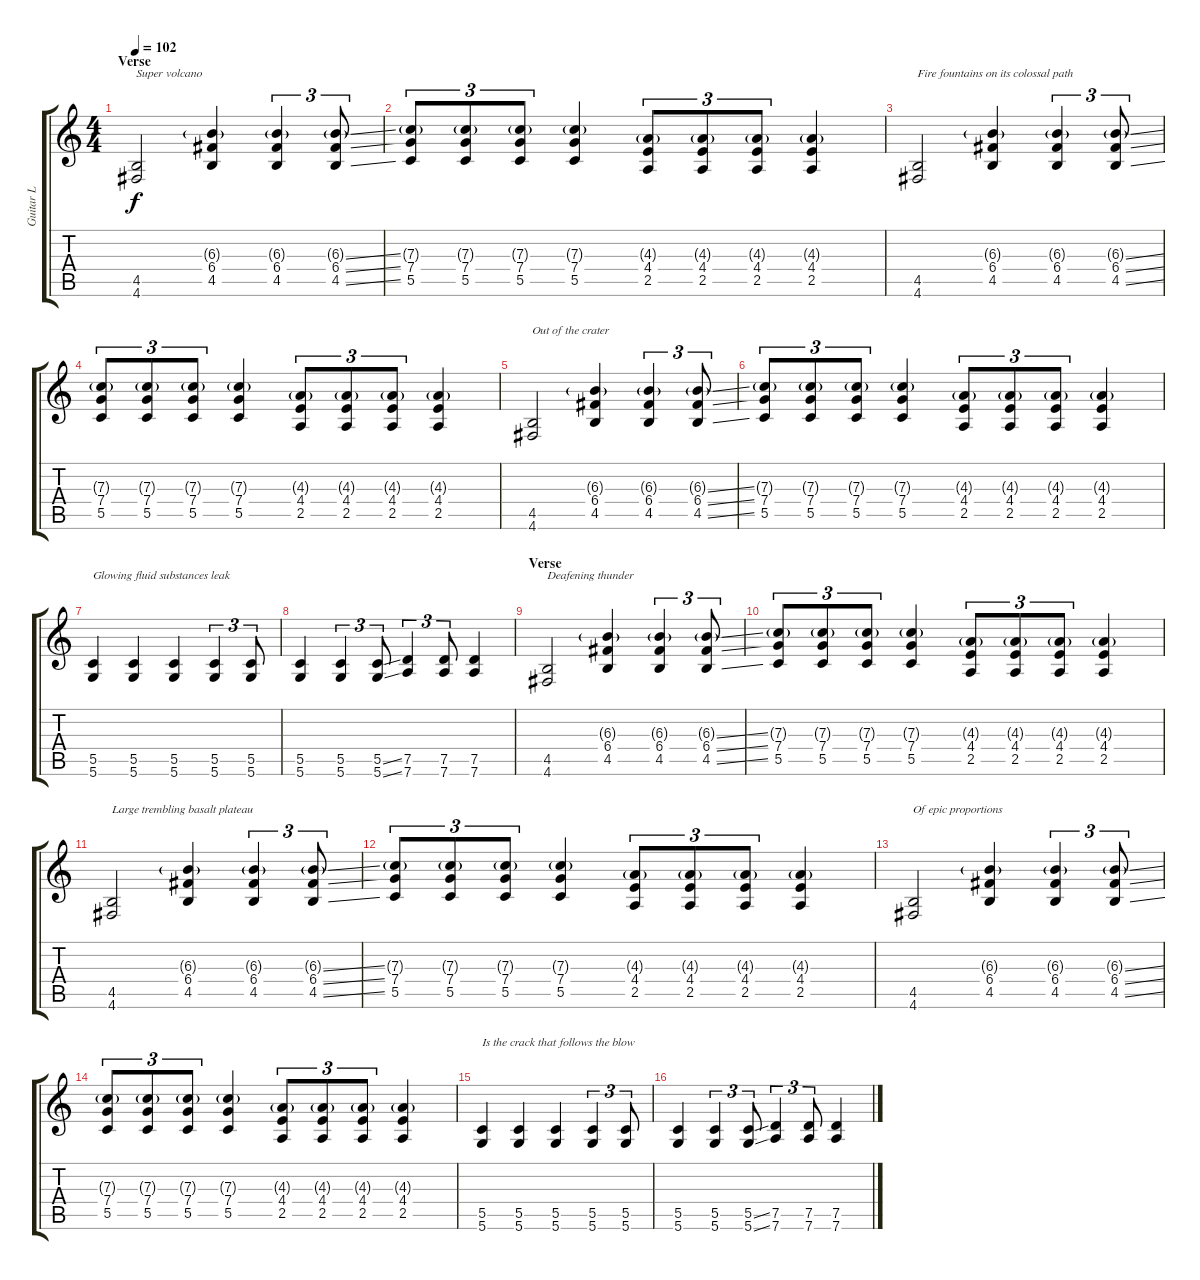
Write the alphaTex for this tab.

\track ("Guitar L" "Guitar L") {instrument distortionguitar}
\staff {score tabs}
\tuning (D4 A3 F3 C3 G2 D2) {hide}
\ts (4 4)
\section ("" "Verse")
\tempo 102
\clef g2
\ks c
(4.5 4.6).2{txt "Super volcano" dy f} (6.3{g} 6.4 4.5).4 (6.3{g} 6.4 4.5).4{tu (3 2)} (6.3{ss g} 6.4{ss} 4.5{ss}).8{tu (3 2)} |
(7.3{g} 7.4 5.5).8{tu (3 2)} (7.3{g} 7.4 5.5).8{tu (3 2)} (7.3{g} 7.4 5.5).8{tu (3 2)} (7.3{g} 7.4 5.5).4 (4.3{g} 4.4 2.5).8{tu (3 2)} (4.3{g} 4.4 2.5).8{tu (3 2)} (4.3{g} 4.4 2.5).8{tu (3 2)} (4.3{g} 4.4 2.5).4 |
(4.5 4.6).2{txt "Fire fountains on its colossal path"} (6.3{g} 6.4 4.5).4 (6.3{g} 6.4 4.5).4{tu (3 2)} (6.3{ss g} 6.4{ss} 4.5{ss}).8{tu (3 2)} |
(7.3{g} 7.4 5.5).8{tu (3 2)} (7.3{g} 7.4 5.5).8{tu (3 2)} (7.3{g} 7.4 5.5).8{tu (3 2)} (7.3{g} 7.4 5.5).4 (4.3{g} 4.4 2.5).8{tu (3 2)} (4.3{g} 4.4 2.5).8{tu (3 2)} (4.3{g} 4.4 2.5).8{tu (3 2)} (4.3{g} 4.4 2.5).4 |
(4.5 4.6).2{txt "Out of the crater"} (6.3{g} 6.4 4.5).4 (6.3{g} 6.4 4.5).4{tu (3 2)} (6.3{ss g} 6.4{ss} 4.5{ss}).8{tu (3 2)} |
(7.3{g} 7.4 5.5).8{tu (3 2)} (7.3{g} 7.4 5.5).8{tu (3 2)} (7.3{g} 7.4 5.5).8{tu (3 2)} (7.3{g} 7.4 5.5).4 (4.3{g} 4.4 2.5).8{tu (3 2)} (4.3{g} 4.4 2.5).8{tu (3 2)} (4.3{g} 4.4 2.5).8{tu (3 2)} (4.3{g} 4.4 2.5).4 |
(5.5 5.6).4{txt "Glowing fluid substances leak"} (5.5 5.6).4 (5.5 5.6).4 (5.5 5.6).4{tu (3 2)} (5.5 5.6).8{tu (3 2)} |
(5.5 5.6).4 (5.5 5.6).4{tu (3 2)} (5.5{ss} 5.6{ss}).8{tu (3 2)} (7.5 7.6).4{tu (3 2)} (7.5 7.6).8{tu (3 2)} (7.5 7.6).4 |
\section ("" "Verse")
(4.5 4.6).2{txt "Deafening thunder"} (6.3{g} 6.4 4.5).4 (6.3{g} 6.4 4.5).4{tu (3 2)} (6.3{ss g} 6.4{ss} 4.5{ss}).8{tu (3 2)} |
(7.3{g} 7.4 5.5).8{tu (3 2)} (7.3{g} 7.4 5.5).8{tu (3 2)} (7.3{g} 7.4 5.5).8{tu (3 2)} (7.3{g} 7.4 5.5).4 (4.3{g} 4.4 2.5).8{tu (3 2)} (4.3{g} 4.4 2.5).8{tu (3 2)} (4.3{g} 4.4 2.5).8{tu (3 2)} (4.3{g} 4.4 2.5).4 |
(4.5 4.6).2{txt "Large trembling basalt plateau"} (6.3{g} 6.4 4.5).4 (6.3{g} 6.4 4.5).4{tu (3 2)} (6.3{ss g} 6.4{ss} 4.5{ss}).8{tu (3 2)} |
(7.3{g} 7.4 5.5).8{tu (3 2)} (7.3{g} 7.4 5.5).8{tu (3 2)} (7.3{g} 7.4 5.5).8{tu (3 2)} (7.3{g} 7.4 5.5).4 (4.3{g} 4.4 2.5).8{tu (3 2)} (4.3{g} 4.4 2.5).8{tu (3 2)} (4.3{g} 4.4 2.5).8{tu (3 2)} (4.3{g} 4.4 2.5).4 |
(4.5 4.6).2{txt "Of epic proportions"} (6.3{g} 6.4 4.5).4 (6.3{g} 6.4 4.5).4{tu (3 2)} (6.3{ss g} 6.4{ss} 4.5{ss}).8{tu (3 2)} |
(7.3{g} 7.4 5.5).8{tu (3 2)} (7.3{g} 7.4 5.5).8{tu (3 2)} (7.3{g} 7.4 5.5).8{tu (3 2)} (7.3{g} 7.4 5.5).4 (4.3{g} 4.4 2.5).8{tu (3 2)} (4.3{g} 4.4 2.5).8{tu (3 2)} (4.3{g} 4.4 2.5).8{tu (3 2)} (4.3{g} 4.4 2.5).4 |
(5.5 5.6).4{txt "Is the crack that follows the blow"} (5.5 5.6).4 (5.5 5.6).4 (5.5 5.6).4{tu (3 2)} (5.5 5.6).8{tu (3 2)} |
(5.5 5.6).4 (5.5 5.6).4{tu (3 2)} (5.5{ss} 5.6{ss}).8{tu (3 2)} (7.5 7.6).4{tu (3 2)} (7.5 7.6).8{tu (3 2)} (7.5 7.6).4
